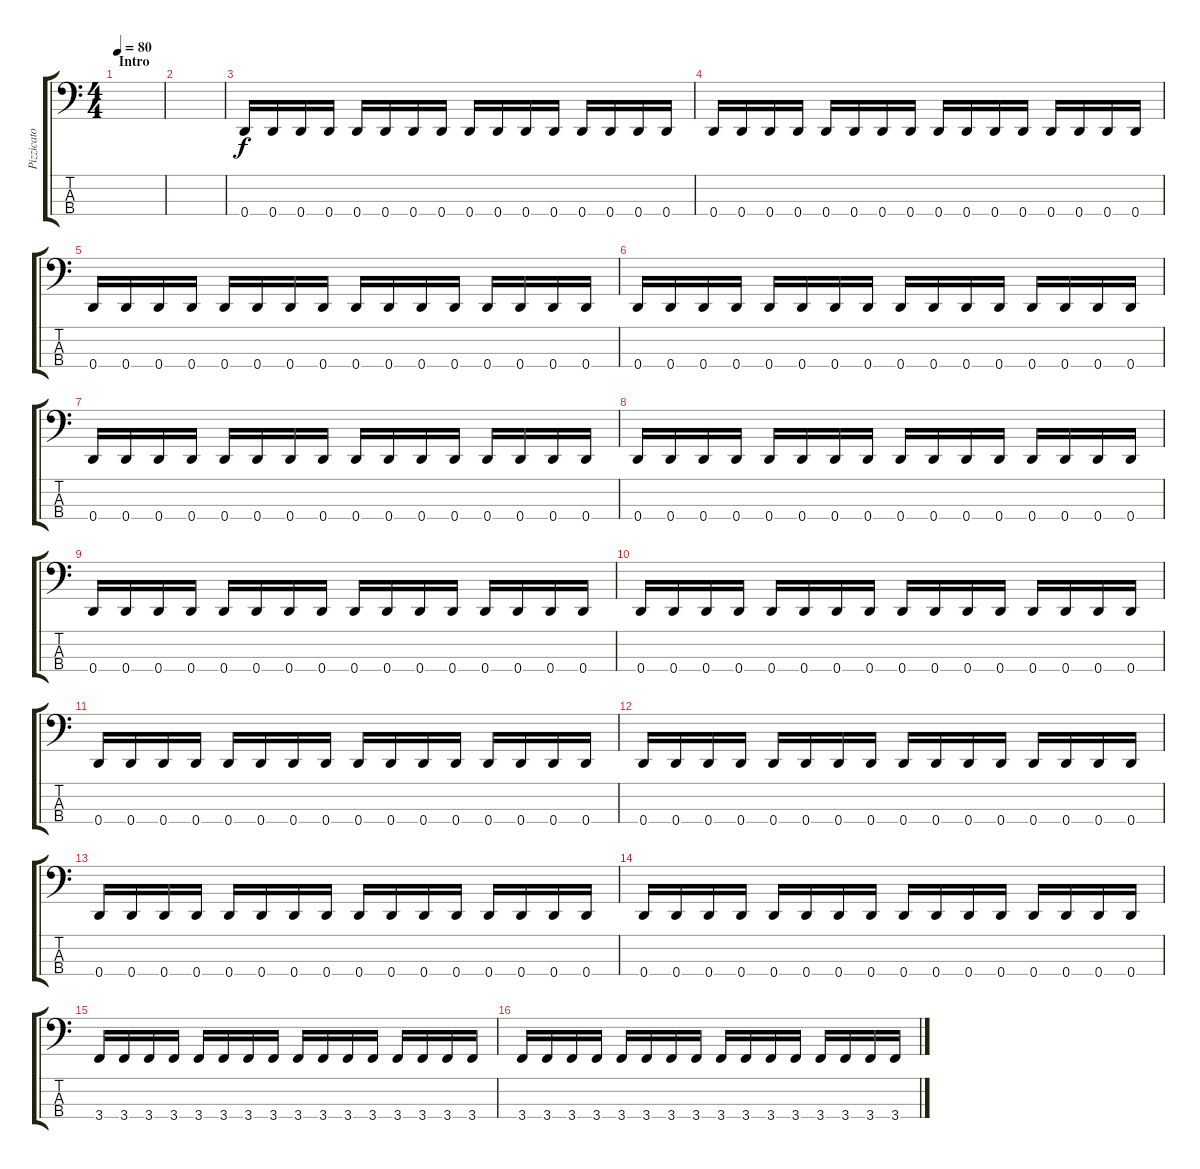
\track ("Pizzicato" "Pizzicato") {instrument electricbasspick}
\staff {score tabs}
\tuning (G2 D2 A1 D1) {hide}
\ts (4 4)
\section ("" "Intro")
\tempo 80
\clef f4
\ks c
|
|
0.4.16 0.4.16 0.4.16 0.4.16 0.4.16 0.4.16 0.4.16 0.4.16 0.4.16 0.4.16 0.4.16 0.4.16 0.4.16 0.4.16 0.4.16 0.4.16 |
0.4.16 0.4.16 0.4.16 0.4.16 0.4.16 0.4.16 0.4.16 0.4.16 0.4.16 0.4.16 0.4.16 0.4.16 0.4.16 0.4.16 0.4.16 0.4.16 |
0.4.16 0.4.16 0.4.16 0.4.16 0.4.16 0.4.16 0.4.16 0.4.16 0.4.16 0.4.16 0.4.16 0.4.16 0.4.16 0.4.16 0.4.16 0.4.16 |
0.4.16 0.4.16 0.4.16 0.4.16 0.4.16 0.4.16 0.4.16 0.4.16 0.4.16 0.4.16 0.4.16 0.4.16 0.4.16 0.4.16 0.4.16 0.4.16 |
0.4.16 0.4.16 0.4.16 0.4.16 0.4.16 0.4.16 0.4.16 0.4.16 0.4.16 0.4.16 0.4.16 0.4.16 0.4.16 0.4.16 0.4.16 0.4.16 |
0.4.16 0.4.16 0.4.16 0.4.16 0.4.16 0.4.16 0.4.16 0.4.16 0.4.16 0.4.16 0.4.16 0.4.16 0.4.16 0.4.16 0.4.16 0.4.16 |
0.4.16 0.4.16 0.4.16 0.4.16 0.4.16 0.4.16 0.4.16 0.4.16 0.4.16 0.4.16 0.4.16 0.4.16 0.4.16 0.4.16 0.4.16 0.4.16 |
0.4.16 0.4.16 0.4.16 0.4.16 0.4.16 0.4.16 0.4.16 0.4.16 0.4.16 0.4.16 0.4.16 0.4.16 0.4.16 0.4.16 0.4.16 0.4.16 |
0.4.16 0.4.16 0.4.16 0.4.16 0.4.16 0.4.16 0.4.16 0.4.16 0.4.16 0.4.16 0.4.16 0.4.16 0.4.16 0.4.16 0.4.16 0.4.16 |
0.4.16 0.4.16 0.4.16 0.4.16 0.4.16 0.4.16 0.4.16 0.4.16 0.4.16 0.4.16 0.4.16 0.4.16 0.4.16 0.4.16 0.4.16 0.4.16 |
0.4.16 0.4.16 0.4.16 0.4.16 0.4.16 0.4.16 0.4.16 0.4.16 0.4.16 0.4.16 0.4.16 0.4.16 0.4.16 0.4.16 0.4.16 0.4.16 |
0.4.16 0.4.16 0.4.16 0.4.16 0.4.16 0.4.16 0.4.16 0.4.16 0.4.16 0.4.16 0.4.16 0.4.16 0.4.16 0.4.16 0.4.16 0.4.16 |
3.4.16 3.4.16 3.4.16 3.4.16 3.4.16 3.4.16 3.4.16 3.4.16 3.4.16 3.4.16 3.4.16 3.4.16 3.4.16 3.4.16 3.4.16 3.4.16 |
3.4.16 3.4.16 3.4.16 3.4.16 3.4.16 3.4.16 3.4.16 3.4.16 3.4.16 3.4.16 3.4.16 3.4.16 3.4.16 3.4.16 3.4.16 3.4.16
